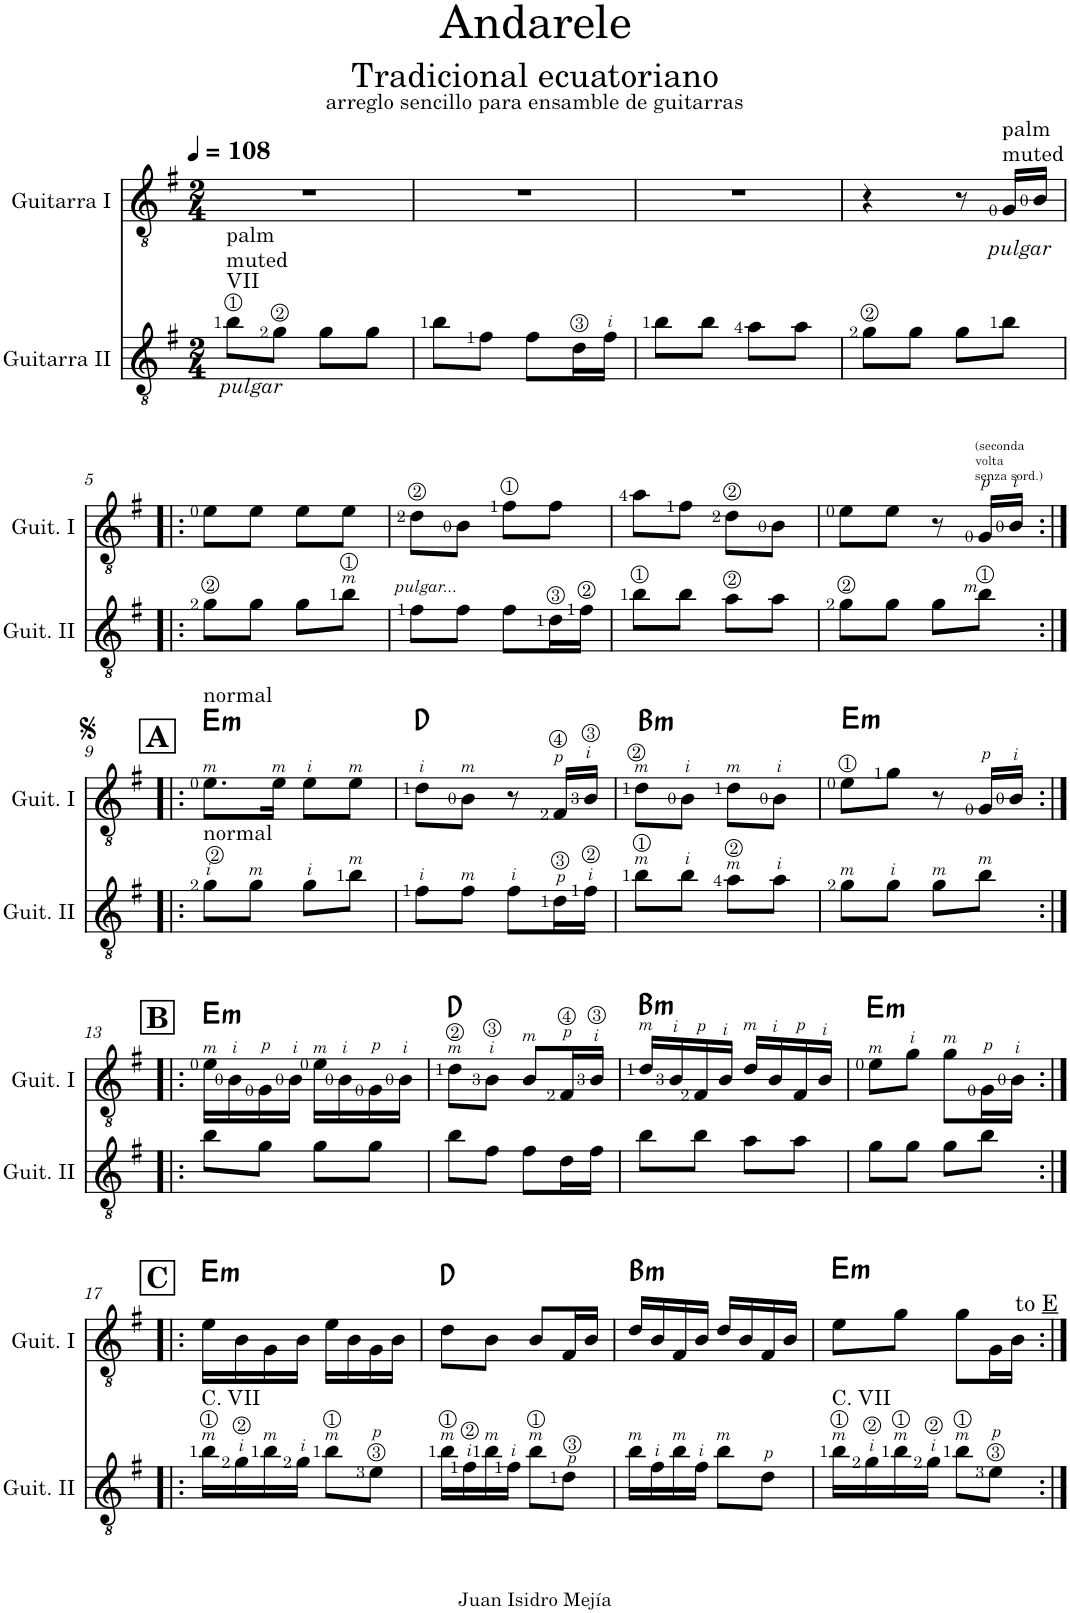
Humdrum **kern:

**kern	**kern	**harte
*part2	*part1	*part1
*staff2	*staff1	*
*I"Guitarra II	*I"Guitarra I	*
*I'Guit. II	*I'Guit. I	*
*clefGv2	*clefGv2	*
*k[f#]	*k[f#]	*
*M2/4	*M2/4	*
=1	=1	=1
!LO:TX:a:t=VII	!	!
!LO:TX:a:i:t=pulgar	!	!
!LO:TX:a:t=palm	!	!
!LO:TX:a:t=muted	!	!
8b\L	2r	.
8g\J	.	.
8g\L	.	.
8g\J	.	.
=2	=2	=2
8b\L	2r	.
8f#\J	.	.
8f#\L	.	.
16d\L	.	.
16f#\JJ	.	.
=3	=3	=3
8b\L	2r	.
8b\J	.	.
8a\L	.	.
8a\J	.	.
=4	=4	=4
8g\L	4r	.
8g\J	.	.
8g\L	8r	.
!	!LO:TX:a:t=palm	!
!	!LO:TX:a:t=muted	!
8b\J	16G/LL	.
!	!LO:TX:b:i:t=pulgar	!
.	16B/JJ	.
!!LO:LB:g=z
=5!|:	=5!|:	=5!|:
8g\L	8e\L	.
8g\J	8e\J	.
8g\L	8e\L	.
8b\J	8e\J	.
=6	=6	=6
8f#\L	8d\L	.
8f#\J	8B\J	.
8f#\L	8f#\L	.
16d\L	8f#\J	.
16f#\JJ	.	.
=7	=7	=7
8b\L	8a\L	.
8b\J	8f#\J	.
8a\L	8d\L	.
8a\J	8B\J	.
=8	=8	=8
8g\L	8e\L	.
8g\J	8e\J	.
8g\L	8r	.
!	!LO:TX:a:t=(seconda	!
!	!LO:TX:a:t=volta	!
!	!LO:TX:a:t=senza sord.)	!
8b\J	16G/LL	.
.	16B/JJ	.
!!LO:LB:g=z
=9:|!|:	=9:|!|:	=9:|!|:
!	!LO:TX:a:t=normal	!
!LO:TX:a:t=normal	!	!LO:H:kt=m
8g\L	8.e\L	E:min
8g\J	.	.
.	16e\Jk	.
8g\L	8e\L	.
8b\J	8e\J	.
=10	=10	=10
8f#\L	8d\L	D:maj
8f#\J	8B\J	.
8f#\L	8r	.
16d\L	16F#/LL	.
16f#\JJ	16B/JJ	.
=11	=11	=11
!	!	!LO:H:kt=m
8b\L	8d\L	B:min
8b\J	8B\J	.
8a\L	8d\L	.
8a\J	8B\J	.
=12	=12	=12
!	!	!LO:H:kt=m
8g\L	8e\L	E:min
8g\J	8g\J	.
8g\L	8r	.
8b\J	16G/LL	.
.	16B/JJ	.
!!LO:LB:g=z
=13:|!|:	=13:|!|:	=13:|!|:
!	!	!LO:H:kt=m
8b\L	16e\LL	E:min
.	16B\	.
8g\J	16G\	.
.	16B\JJ	.
8g\L	16e\LL	.
.	16B\	.
8g\J	16G\	.
.	16B\JJ	.
=14	=14	=14
8b\L	8d\L	D:maj
8f#\J	8B\J	.
8f#\L	8B/L	.
16d\L	16F#/L	.
16f#\JJ	16B/JJ	.
=15	=15	=15
!	!	!LO:H:kt=m
8b\L	16d/LL	B:min
.	16B/	.
8b\J	16F#/	.
.	16B/JJ	.
8a\L	16d/LL	.
.	16B/	.
8a\J	16F#/	.
.	16B/JJ	.
=16	=16	=16
!	!	!LO:H:kt=m
8g\L	8e\L	E:min
8g\J	8g\J	.
8g\L	8g\L	.
8b\J	16G\L	.
.	16B\JJ	.
!!LO:LB:g=z
=17:|!|:	=17:|!|:	=17:|!|:
!LO:TX:a:t=C. VII	!	!LO:H:kt=m
16b\LL	16e\LL	E:min
16g\	16B\	.
16b\	16G\	.
16g\JJ	16B\JJ	.
8b\L	16e\LL	.
.	16B\	.
8e\J	16G\	.
.	16B\JJ	.
=18	=18	=18
16b\LL	8d\L	D:maj
16f#\	.	.
16b\	8B\J	.
16f#\JJ	.	.
8b\L	8B/L	.
8d\J	16F#/L	.
.	16B/JJ	.
=19	=19	=19
!	!	!LO:H:kt=m
16b\LL	16d/LL	B:min
16f#\	16B/	.
16b\	16F#/	.
16f#\JJ	16B/JJ	.
8b\L	16d/LL	.
.	16B/	.
8d\J	16F#/	.
.	16B/JJ	.
=20	=20	=20
!LO:TX:a:t=C. VII	!	!LO:H:kt=m
16b\LL	8e\L	E:min
16g\	.	.
16b\	8g\J	.
16g\JJ	.	.
8b\L	8g\L	.
8e\J	16G\L	.
.	16B\JJ	.
=:|!	=:|!	=:|!
*-	*-	*-
